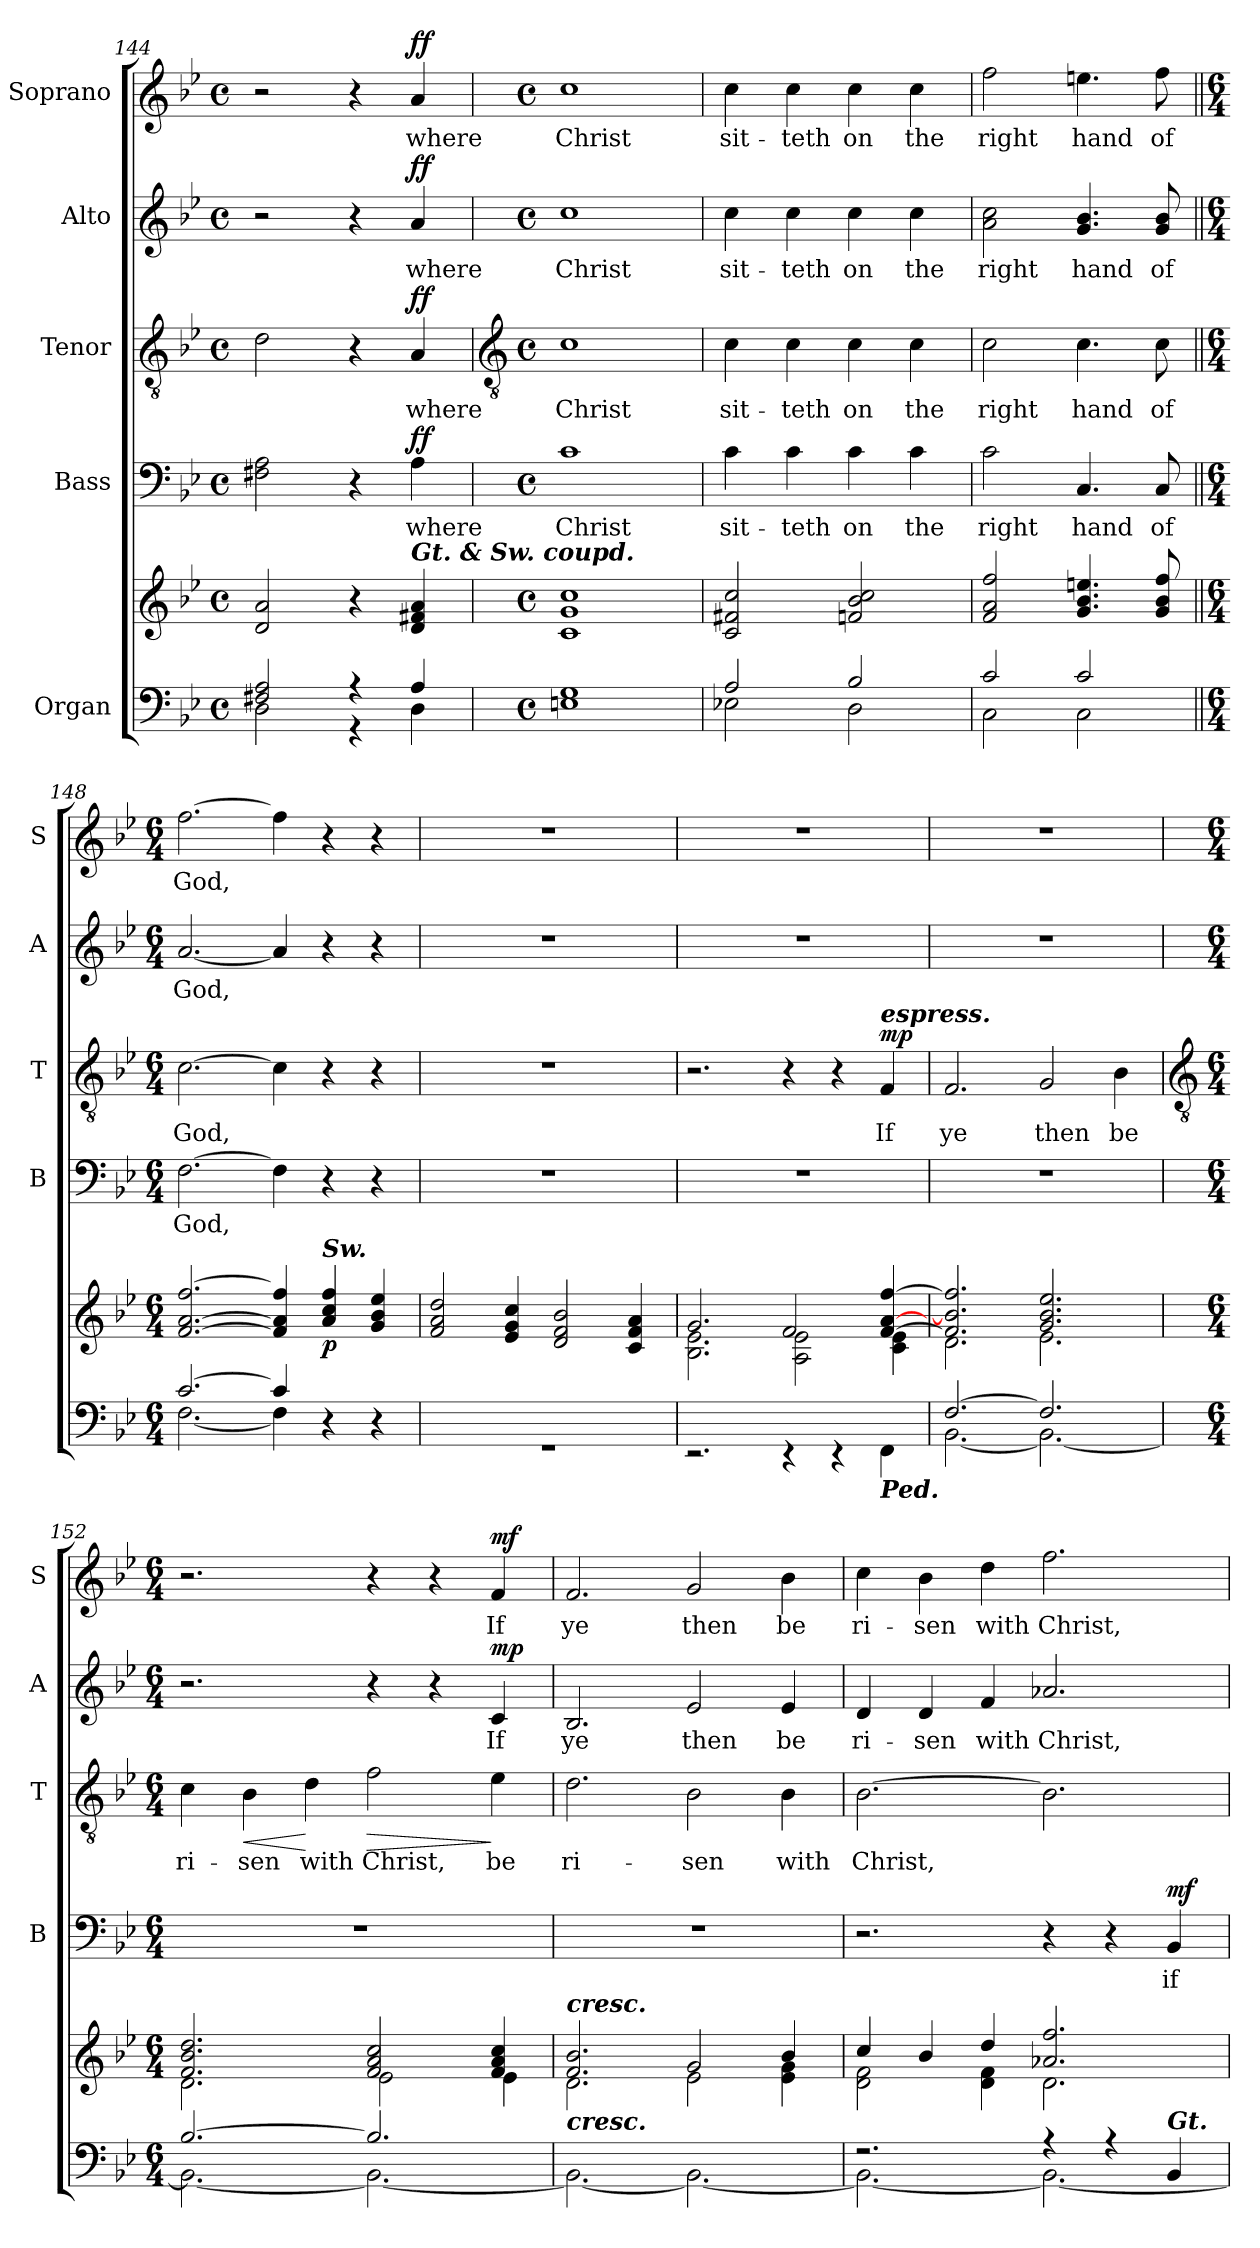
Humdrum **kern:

**kern	**kern	**dynam	**kern	**text	**dynam	**kern	**text	**dynam	**kern	**text	**dynam	**kern	**text	**dynam
*part5	*part5	*part5	*part4	*part4	*part4	*part3	*part3	*part3	*part2	*part2	*part2	*part1	*part1	*part1
*staff6	*staff5	*staff5/6	*staff4	*staff4	*staff4	*staff3	*staff3	*staff3	*staff2	*staff2	*staff2	*staff1	*staff1	*staff1
*I"Organ	*	*	*I"Bass	*	*	*I"Tenor	*	*	*I"Alto	*	*	*I"Soprano	*	*
*	*	*	*I'B	*	*	*I'T	*	*	*I'A	*	*	*I'S	*	*
*clefF4	*clefG2	*	*clefF4	*	*	*clefGv2	*	*	*clefG2	*	*	*clefG2	*	*
*k[b-e-]	*k[b-e-]	*	*k[b-e-]	*	*	*k[b-e-]	*	*	*k[b-e-]	*	*	*k[b-e-]	*	*
*B-:	*B-:	*	*B-:	*	*	*B-:	*	*	*B-:	*	*	*B-:	*	*
*M4/4	*M4/4	*	*M4/4	*	*	*M4/4	*	*	*M4/4	*	*	*M4/4	*	*
*met(c)	*met(c)	*	*met(c)	*	*	*met(c)	*	*	*met(c)	*	*	*met(c)	*	*
=144	=144	=144	=144	=144	=144	=144	=144	=144	=144	=144	=144	=144	=144	=144
*^	*	*	*	*	*	*	*	*	*	*	*	*	*	*
2F#X/ 2A/	2D\	2d 2a	.	2F#X 2A	.	.	2d	.	.	2r	.	.	2r	.	.
4r	4r	4r	.	4r	.	.	4r	.	.	4r	.	.	4r	.	.
!	!	!LO:TX:a:Bi:t=Gt. & Sw. coupd.	!	!	!	!	!	!	!	!	!	!	!	!	!
!	!	!	!	!	!LO:LY:b	!LO:DY:b	!	!LO:LY:b	!LO:DY:b	!	!LO:LY:b	!LO:DY:b	!	!LO:LY:b	!LO:DY:b
4A/	4D\	4d 4f#X 4a	.	4A	where	ff	4A	where	ff	4a	where	ff	4a	where	ff
!!LO:LB:g=z
=145	=145	=145	=145	=145	=145	=145	=145	=145	=145	=145	=145	=145	=145	=145	=145
*	*	*	*	*	*	*	*clefGv2	*	*	*	*	*	*	*	*
*M4/4	*	*M4/4	*	*M4/4	*	*	*M4/4	*	*	*M4/4	*	*	*M4/4	*	*
*met(c)	*	*met(c)	*	*met(c)	*	*	*met(c)	*	*	*met(c)	*	*	*met(c)	*	*
*	*	*^	*	*	*	*	*	*	*	*	*	*	*	*	*
!	!	!	!	!	!	!LO:LY:b	!	!	!LO:LY:b	!	!	!LO:LY:b	!	!	!LO:LY:b	!
1G/	1En\	1c 1g 1cc	1ryy	.	1c	Christ	.	1c	Christ	.	1cc	Christ	.	1cc	Christ	.
=146	=146	=146	=146	=146	=146	=146	=146	=146	=146	=146	=146	=146	=146	=146	=146	=146
!	!	!	!	!	!	!LO:LY:b	!	!	!LO:LY:b	!	!	!LO:LY:b	!	!	!LO:LY:b	!
2A/	2E-X\	2c 2f#X 2cc	1ryy	.	4c	sit-	.	4c	sit-	.	4cc	sit-	.	4cc	sit-	.
!	!	!	!	!	!	!LO:LY:b	!	!	!LO:LY:b	!	!	!LO:LY:b	!	!	!LO:LY:b	!
.	.	.	.	.	4c	-teth	.	4c	-teth	.	4cc	-teth	.	4cc	-teth	.
!	!	!	!	!	!	!LO:LY:b	!	!	!LO:LY:b	!	!	!LO:LY:b	!	!	!LO:LY:b	!
2B-/	2D\	2fn 2b- 2cc	.	.	4c	on	.	4c	on	.	4cc	on	.	4cc	on	.
!	!	!	!	!	!	!LO:LY:b	!	!	!LO:LY:b	!	!	!LO:LY:b	!	!	!LO:LY:b	!
.	.	.	.	.	4c	the	.	4c	the	.	4cc	the	.	4cc	the	.
=147	=147	=147	=147	=147	=147	=147	=147	=147	=147	=147	=147	=147	=147	=147	=147	=147
!	!	!	!	!	!	!LO:LY:b	!	!	!LO:LY:b	!	!	!LO:LY:b	!	!	!LO:LY:b	!
2c/	2C\	2f 2a 2ff	1ryy	.	2c	right	.	2c	right	.	2a 2cc	right	.	2ff	right	.
!	!	!	!	!	!	!LO:LY:b	!	!	!LO:LY:b	!	!	!LO:LY:b	!	!	!LO:LY:b	!
2c/	2C\	4.g 4.b- 4.een	.	.	4.C	hand	.	4.c	hand	.	4.g 4.b-	hand	.	4.een	hand	.
!	!	!	!	!	!	!LO:LY:b	!	!	!LO:LY:b	!	!	!LO:LY:b	!	!	!LO:LY:b	!
.	.	8g 8b- 8ff	.	.	8C	of	.	8c	of	.	8g 8b-	of	.	8ff	of	.
=148||	=148||	=148||	=148||	=148||	=148||	=148||	=148||	=148||	=148||	=148||	=148||	=148||	=148||	=148||	=148||	=148||
*M6/4	*	*M6/4	*	*	*M6/4	*	*	*M6/4	*	*	*M6/4	*	*	*M6/4	*	*
!	!	!	!LO:N:vis=1	!	!	!LO:LY:b	!	!	!LO:LY:b	!	!	!LO:LY:b	!	!	!LO:LY:b	!
[2.c/	[2.F\	[2.f [2.a [2.ff	1.ryy	.	[2.F	God,	.	[2.c	God,	.	[2.a	God,	.	[2.ff	God,	.
4c/]	4F\]	4f] 4a] 4ff]	.	.	4F]	.	.	4c]	.	.	4a]	.	.	4ff]	.	.
!	!	!LO:TX:a:Bi:t=Sw.	!	!	!	!	!	!	!	!	!	!	!	!	!	!
!	!	!	!	!LO:DY:b	!	!	!	!	!	!	!	!	!	!	!	!
2ryy	4r	4a 4cc 4ff	.	p	4r	.	.	4r	.	.	4r	.	.	4r	.	.
.	4r	4g 4b- 4ee-	.	.	4r	.	.	4r	.	.	4r	.	.	4r	.	.
=149	=149	=149	=149	=149	=149	=149	=149	=149	=149	=149	=149	=149	=149	=149	=149	=149
!LO:N:vis=1	!LO:N:vis=1	!	!LO:N:vis=1	!	!LO:N:vis=1	!	!	!LO:N:vis=1	!	!	!LO:N:vis=1	!	!	!LO:N:vis=1	!	!
1.ryy	1.r	2f 2a 2dd	1.ryy	.	1.r	.	.	1.r	.	.	1.r	.	.	1.r	.	.
.	.	4e- 4g 4cc	.	.	.	.	.	.	.	.	.	.	.	.	.	.
.	.	2d 2f 2b-	.	.	.	.	.	.	.	.	.	.	.	.	.	.
.	.	4c 4f 4a	.	.	.	.	.	.	.	.	.	.	.	.	.	.
=150	=150	=150	=150	=150	=150	=150	=150	=150	=150	=150	=150	=150	=150	=150	=150	=150
!LO:N:vis=1	!	!	!	!	!LO:N:vis=1	!	!	!	!	!	!LO:N:vis=1	!	!	!LO:N:vis=1	!	!
1.ryy	2.r	2.g	2.B-\ 2.e-\	.	1.r	.	.	2.r	.	.	1.r	.	.	1.r	.	.
.	4r	2f	2A\ 2e-\	.	.	.	.	4r	.	.	.	.	.	.	.	.
.	4r	.	.	.	.	.	.	4r	.	.	.	.	.	.	.	.
!	!	!	!	!	!	!	!	!LO:TX:a:Bi:t=espress.	!	!	!	!	!	!	!	!
!	!LO:TX:b:Bi:t=Ped.	!	!	!	!	!	!	!	!	!	!	!	!	!	!	!
!	!	!	!	!	!	!	!	!	!LO:LY:b	!LO:DY:b	!	!	!	!	!	!
.	4FF\	[4f/ [4a/ [4ff/	4c\ 4e-\	.	.	.	.	4F	If	mp	.	.	.	.	.	.
=151	=151	=151	=151	=151	=151	=151	=151	=151	=151	=151	=151	=151	=151	=151	=151	=151
!	!	!	!	!	!LO:N:vis=1	!	!	!	!LO:LY:b	!	!LO:N:vis=1	!	!	!LO:N:vis=1	!	!
[2.F/	[2.BB-\	2.f/] 2.b-/] 2.ff/]	2.d\	.	1.r	.	.	2.F	ye	.	1.r	.	.	1.r	.	.
!	!	!	!	!	!	!	!	!	!LO:LY:b	!	!	!	!	!	!	!
2.F/]	2.BB-\_	2.g/ 2.b-/ 2.ee-/	2.e-\	.	.	.	.	2G	then	.	.	.	.	.	.	.
!	!	!	!	!	!	!	!	!	!LO:LY:b	!	!	!	!	!	!	!
.	.	.	.	.	.	.	.	4B-	be	.	.	.	.	.	.	.
!!LO:LB:g=z
=152	=152	=152	=152	=152	=152	=152	=152	=152	=152	=152	=152	=152	=152	=152	=152	=152
*	*	*	*	*	*	*	*	*clefGv2	*	*	*	*	*	*	*	*
*M6/4	*	*M6/4	*	*	*M6/4	*	*	*M6/4	*	*	*M6/4	*	*	*M6/4	*	*
!	!	!	!	!	!LO:N:vis=1	!	!	!	!LO:LY:b	!	!	!	!	!	!	!
[2.B-/	2.BB-\_	2.f 2.b- 2.dd	2.d\	.	1.r	.	.	4c	ri-	.	2.r	.	.	2.r	.	.
!	!	!	!	!	!	!	!	!	!LO:LY:b	!LO:HP:b	!	!	!	!	!	!
.	.	.	.	.	.	.	.	4B-	-sen	<	.	.	.	.	.	.
!	!	!	!	!	!	!	!	!	!LO:LY:b	!	!	!	!	!	!	!
.	.	.	.	.	.	.	.	4d	with	[	.	.	.	.	.	.
!	!	!	!	!	!	!	!	!	!LO:LY:b	!LO:HP:b	!	!	!	!	!	!
2.B-/]	2.BB-\_	2f 2a 2cc	2e-\	.	.	.	.	2f	Christ,	>	4r	.	.	4r	.	.
.	.	.	.	.	.	.	.	.	.	.	4r	.	.	4r	.	.
!	!	!	!	!	!	!	!	!	!LO:LY:b	!	!	!LO:LY:b	!LO:DY:b	!	!LO:LY:b	!LO:DY:b
.	.	4f 4a 4cc	4e-\	.	.	.	.	4e-	be	]	4c	If	mp	4f	If	mf
=153	=153	=153	=153	=153	=153	=153	=153	=153	=153	=153	=153	=153	=153	=153	=153	=153
!	!	!LO:TX:b:Bi:t=cresc.	!	!	!	!	!	!	!	!	!	!	!	!	!	!
!	!	!LO:TX:a:Bi:t=cresc.	!	!	!	!	!	!	!	!	!	!	!	!	!	!
!	!	!	!	!	!LO:N:vis=1	!	!	!	!LO:LY:b	!	!	!LO:LY:b	!	!	!LO:LY:b	!
1.ryy	2.BB-\_	2.f 2.b-	2.d\	.	1.r	.	.	2.d	ri-	.	2.B-	ye	.	2.f	ye	.
!	!	!	!	!	!	!	!	!	!LO:LY:b	!	!	!LO:LY:b	!	!	!LO:LY:b	!
.	2.BB-\_	2g	2e-\	.	.	.	.	2B-	-sen	.	2e-	then	.	2g	then	.
!	!	!	!	!	!	!	!	!	!LO:LY:b	!	!	!LO:LY:b	!	!	!LO:LY:b	!
.	.	4b-/	4e-\ 4g\	.	.	.	.	4B-	with	.	4e-	be	.	4b-	be	.
=154	=154	=154	=154	=154	=154	=154	=154	=154	=154	=154	=154	=154	=154	=154	=154	=154
!	!	!	!	!	!	!	!	!	!LO:LY:b	!	!	!LO:LY:b	!	!	!LO:LY:b	!
2.r	2.BB-\_	4cc/	2d\ 2f\	.	2.r	.	.	[2.B-	Christ,	.	4d	ri-	.	4cc	ri-	.
!	!	!	!	!	!	!	!	!	!	!	!	!LO:LY:b	!	!	!LO:LY:b	!
.	.	4b-/	.	.	.	.	.	.	.	.	4d	-sen	.	4b-	-sen	.
!	!	!	!	!	!	!	!	!	!	!	!	!LO:LY:b	!	!	!LO:LY:b	!
.	.	4dd/	4d\ 4f\	.	.	.	.	.	.	.	4f	with	.	4dd	with	.
!	!	!	!	!	!	!	!	!	!	!	!	!LO:LY:b	!	!	!LO:LY:b	!
4r	2.BB-\_	2.a-X/ 2.ff/	2.d\	.	4r	.	.	2.B-]	.	.	2.a-X	Christ,	.	2.ff	Christ,	.
4r	.	.	.	.	4r	.	.	.	.	.	.	.	.	.	.	.
!LO:TX:a:Bi:t=Gt.	!	!	!	!	!	!	!	!	!	!	!	!	!	!	!	!
!	!	!	!	!	!	!LO:LY:b	!LO:DY:b	!	!	!	!	!	!	!	!	!
4BB-/	.	.	.	.	4BB-	if	mf	.	.	.	.	.	.	.	.	.
*v	*v	*	*	*	*	*	*	*	*	*	*	*	*	*	*	*
*	*v	*v	*	*	*	*	*	*	*	*	*	*	*	*	*
=	=	=	=	=	=	=	=	=	=	=	=	=	=	=
*-	*-	*-	*-	*-	*-	*-	*-	*-	*-	*-	*-	*-	*-	*-
